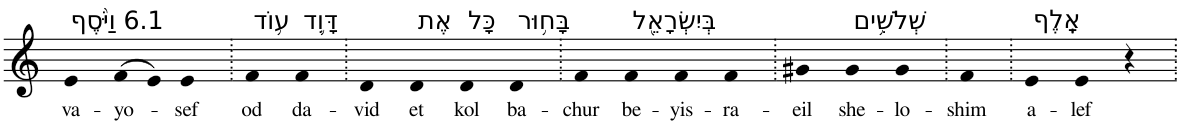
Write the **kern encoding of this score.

**kern	**text
*part1	*part1
*staff1	*staff1
*I"Piano	*
*I'Pno	*
*clefG2	*
*k[]	*
=1	=1
!LO:TX:a:t=6.1 וַיֹּ֨סֶף	!
!	!LO:LY:b
4e	va-
!	!LO:LY:b
(>8f	-yo-
8e)	.
!	!LO:LY:b
4e	-sef
=2.	=2.
!LO:TX:a:t=ע֥וֹד	!
!	!LO:LY:b
4f	od
!LO:TX:a:t=דָּוִ֛ד	!
!	!LO:LY:b
4f	da-
=3.	=3.
!	!LO:LY:b
4d	-vid
!LO:TX:a:t=אֶת	!
!	!LO:LY:b
4d	et
!LO:TX:a:t=כָּל	!
!	!LO:LY:b
4d	kol
!LO:TX:a:t=בָּח֥וּר	!
!	!LO:LY:b
4d	ba-
=4.	=4.
!	!LO:LY:b
4f	-chur
!LO:TX:a:t=בְּיִשְׂרָאֵ֖ל	!
!	!LO:LY:b
4f	be-
!	!LO:LY:b
4f	-yis-
!	!LO:LY:b
4f	-ra-
=5.	=5.
!	!LO:LY:b
4g#X	-eil
!LO:TX:a:t=שְׁלֹשִׁ֥ים	!
!	!LO:LY:b
4g#	she-
!	!LO:LY:b
4g#	-lo-
=6.	=6.
!	!LO:LY:b
4f	-shim
=7.	=7.
!LO:TX:a:t=אָֽלֶף	!
!	!LO:LY:b
4e	a-
!	!LO:LY:b
4e	-lef
4r	.
=.	=.
*-	*-
